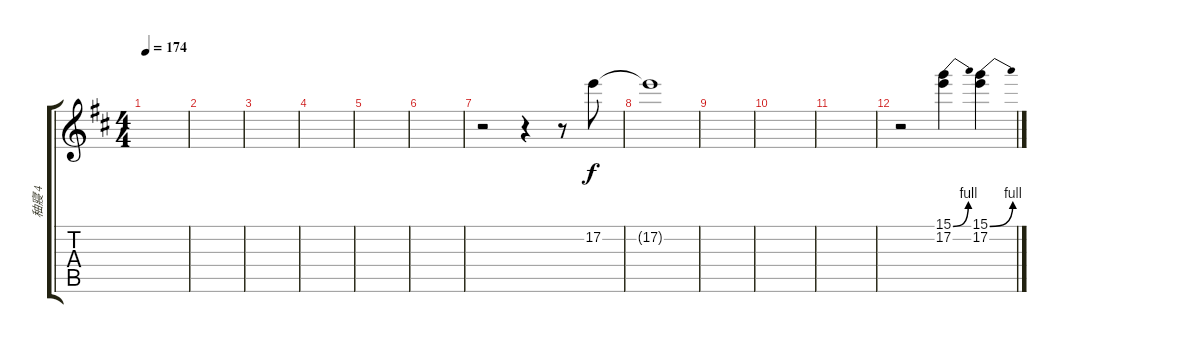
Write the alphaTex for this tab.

\track ("秞寢 4" "秞寢 4") {instrument distortionguitar}
\staff {score tabs}
\tuning (E4 B3 G3 D3 A2 E2) {hide}
\ts (4 4)
\tempo 174
\clef g2
\ks d
|
|
|
|
|
|
r.2 r.4 r.8 17.2.8 |
17.2{t}.1 |
|
|
|
r.2 (15.1{be (bend 0 0 60 4)} 17.2).4 (15.1{be (bend 0 0 60 4)} 17.2).4
